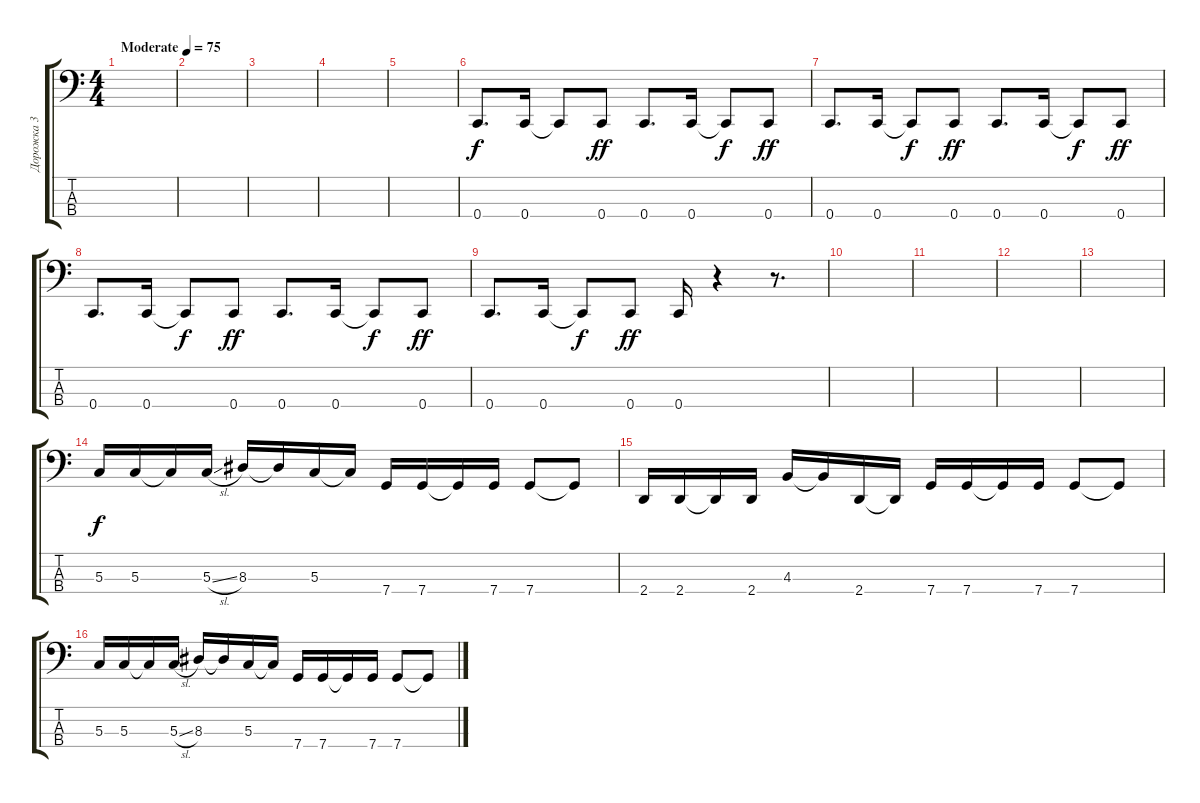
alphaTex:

\track ("Дорожка 3" "Дорожка 3") {instrument electricbasspick}
\staff {score tabs}
\tuning (F2 C2 G1 C1) {hide}
\ts (4 4)
\tempo (75 "Moderate")
\clef f4
\ks c
|
|
|
|
|
0.4.8{d} 0.4.16 0.4{t}.8{dy f} 0.4.8{dy ff} 0.4.8{d} 0.4.16 0.4{t}.8{dy f} 0.4.8{dy ff} |
0.4.8{d} 0.4.16 0.4{t}.8{dy f} 0.4.8{dy ff} 0.4.8{d} 0.4.16 0.4{t}.8{dy f} 0.4.8{dy ff} |
0.4.8{d} 0.4.16 0.4{t}.8{dy f} 0.4.8{dy ff} 0.4.8{d} 0.4.16 0.4{t}.8{dy f} 0.4.8{dy ff} |
0.4.8{d} 0.4.16 0.4{t}.8{dy f} 0.4.8{dy ff} 0.4.16 r.4 r.8{d} |
|
|
|
|
5.3.16{dy f} 5.3.16 5.3{t}.16 5.3{sl}.16 8.3.16 8.3{t}.16 5.3.16 5.3{t}.16 7.4.16 7.4.16 7.4{t}.16 7.4.16 7.4.8 7.4{t}.8 |
2.4.16 2.4.16 2.4{t}.16 2.4.16 4.3.16 4.3{t}.16 2.4.16 2.4{t}.16 7.4.16 7.4.16 7.4{t}.16 7.4.16 7.4.8 7.4{t}.8 |
5.3.16 5.3.16 5.3{t}.16 5.3{sl}.16 8.3.16 8.3{t}.16 5.3.16 5.3{t}.16 7.4.16 7.4.16 7.4{t}.16 7.4.16 7.4.8 7.4{t}.8
